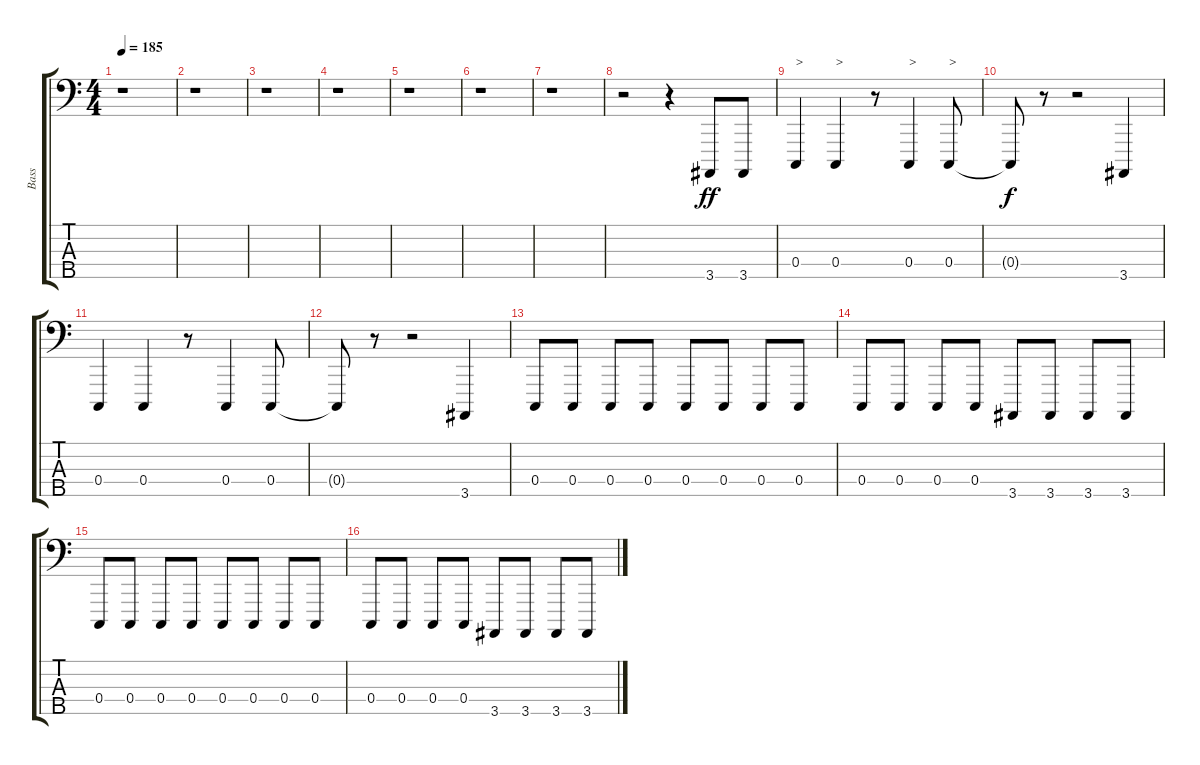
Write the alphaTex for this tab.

\track ("Bass" "Bass") {instrument lead8bassandlead}
\staff {score tabs}
\tuning (Eb2 Bb1 F1 C1 G0) {hide}
\ts (4 4)
\tempo 185
\clef f4
\ks c
r.1{dy ff instrument lead8bassandlead} |
r.1 |
r.1 |
r.1 |
r.1 |
r.1 |
r.1 |
r.2 r.4 3.5.8 3.5.8 |
0.4.4{txt ">"} 0.4.4{txt ">"} r.8 0.4.4{txt ">"} 0.4.8{txt ">"} |
0.4{t}.8{dy f} r.8 r.2 3.5.4 |
0.4.4 0.4.4 r.8 0.4.4 0.4.8 |
0.4{t}.8 r.8 r.2 3.5.4 |
0.4.8 0.4.8 0.4.8 0.4.8 0.4.8 0.4.8 0.4.8 0.4.8 |
0.4.8 0.4.8 0.4.8 0.4.8 3.5.8 3.5.8 3.5.8 3.5.8 |
0.4.8 0.4.8 0.4.8 0.4.8 0.4.8 0.4.8 0.4.8 0.4.8 |
0.4.8 0.4.8 0.4.8 0.4.8 3.5.8 3.5.8 3.5.8 3.5.8
